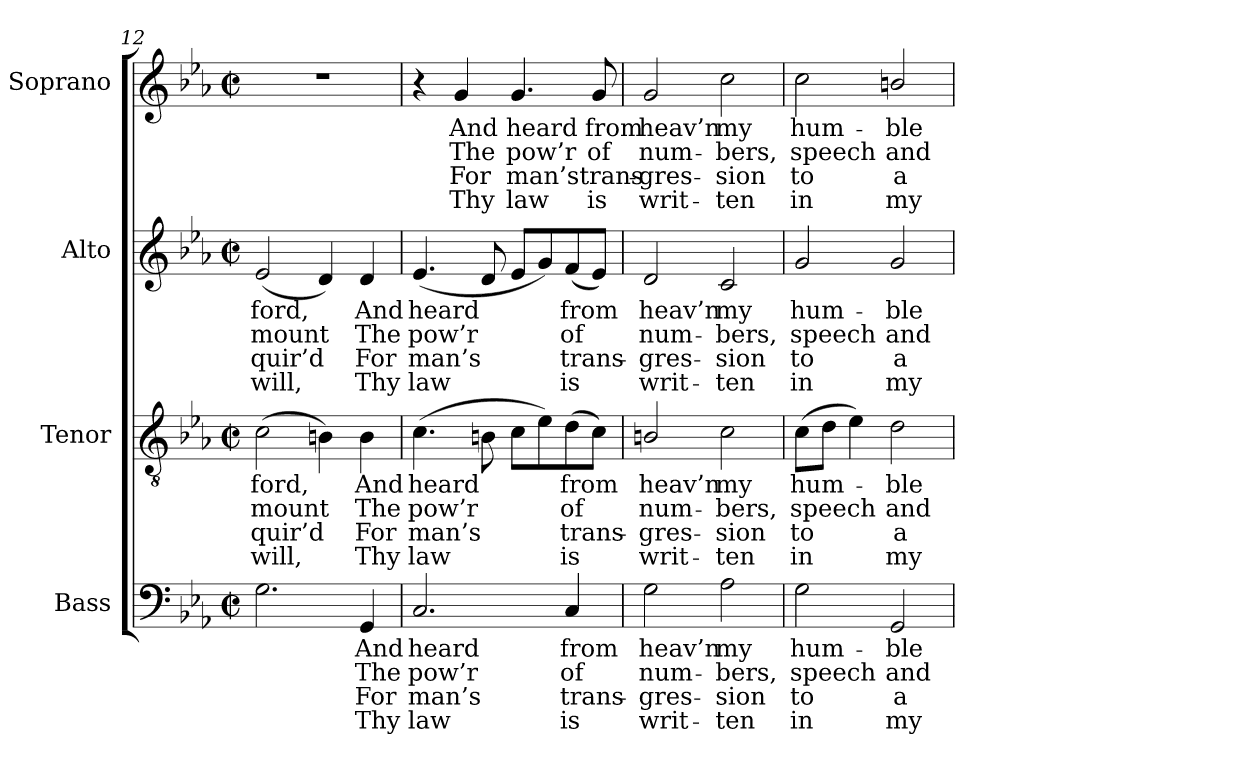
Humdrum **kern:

**kern	**text	**text	**text	**text	**kern	**text	**text	**text	**text	**kern	**text	**text	**text	**text	**kern	**text	**text	**text	**text
*part4	*part4	*part4	*part4	*part4	*part3	*part3	*part3	*part3	*part3	*part2	*part2	*part2	*part2	*part2	*part1	*part1	*part1	*part1	*part1
*staff4	*staff4	*staff4	*staff4	*staff4	*staff3	*staff3	*staff3	*staff3	*staff3	*staff2	*staff2	*staff2	*staff2	*staff2	*staff1	*staff1	*staff1	*staff1	*staff1
*I"Bass	*	*	*	*	*I"Tenor	*	*	*	*	*I"Alto	*	*	*	*	*I"Soprano	*	*	*	*
*I'B.	*	*	*	*	*I'T.	*	*	*	*	*I'A.	*	*	*	*	*I'S.	*	*	*	*
*clefF4	*	*	*	*	*clefGv2	*	*	*	*	*clefG2	*	*	*	*	*clefG2	*	*	*	*
*	*	*	*	*	*ITrd7c12	*	*	*	*	*	*	*	*	*	*	*	*	*	*
*k[b-e-a-]	*	*	*	*	*k[b-e-a-]	*	*	*	*	*k[b-e-a-]	*	*	*	*	*k[b-e-a-]	*	*	*	*
*E-:	*	*	*	*	*E-:	*	*	*	*	*E-:	*	*	*	*	*E-:	*	*	*	*
*M2/2	*	*	*	*	*M2/2	*	*	*	*	*M2/2	*	*	*	*	*M2/2	*	*	*	*
*met(c|)	*	*	*	*	*met(c|)	*	*	*	*	*met(c|)	*	*	*	*	*met(c|)	*	*	*	*
=12	=12	=12	=12	=12	=12	=12	=12	=12	=12	=12	=12	=12	=12	=12	=12	=12	=12	=12	=12
!	!	!	!	!	!	!LO:LY:b:color=#000000	!LO:LY:b:color=#000000	!LO:LY:b:color=#000000	!LO:LY:b:color=#000000	!	!	!	!	!	!	!	!	!	!
!	!	!	!	!	!	!	!	!	!	!	!LO:LY:b:color=#000000	!LO:LY:b:color=#000000	!LO:LY:b:color=#000000	!LO:LY:b:color=#000000	!	!	!	!	!
2.Gi\	.	.	.	.	(2Ci\	-ford,	-mount	quir’d	will,	(2e-i/	-ford,	-mount	quir’d	will,	1r	.	.	.	.
.	.	.	.	.	4BBni\)	.	.	.	.	4di/)	.	.	.	.	.	.	.	.	.
!	!LO:LY:b:color=#000000	!LO:LY:b:color=#000000	!LO:LY:b:color=#000000	!LO:LY:b:color=#000000	!	!	!	!	!	!	!	!	!	!	!	!	!	!	!
!	!	!	!	!	!	!LO:LY:b:color=#000000	!LO:LY:b:color=#000000	!LO:LY:b:color=#000000	!LO:LY:b:color=#000000	!	!	!	!	!	!	!	!	!	!
!	!	!	!	!	!	!	!	!	!	!	!LO:LY:b:color=#000000	!LO:LY:b:color=#000000	!LO:LY:b:color=#000000	!LO:LY:b:color=#000000	!	!	!	!	!
4GGi/	And	The	For	Thy	4BBi\	And	The	For	Thy	4di/	And	The	For	Thy	.	.	.	.	.
=13	=13	=13	=13	=13	=13	=13	=13	=13	=13	=13	=13	=13	=13	=13	=13	=13	=13	=13	=13
!	!LO:LY:b:color=#000000	!LO:LY:b:color=#000000	!LO:LY:b:color=#000000	!LO:LY:b:color=#000000	!	!	!	!	!	!	!	!	!	!	!	!	!	!	!
!	!	!	!	!	!	!LO:LY:b:color=#000000	!LO:LY:b:color=#000000	!LO:LY:b:color=#000000	!LO:LY:b:color=#000000	!	!	!	!	!	!	!	!	!	!
!	!	!	!	!	!	!	!	!	!	!	!LO:LY:b:color=#000000	!LO:LY:b:color=#000000	!LO:LY:b:color=#000000	!LO:LY:b:color=#000000	!	!	!	!	!
2.Ci/	heard	pow’r	man’s	law	(4.Ci\	heard	pow’r	man’s	law	(4.e-i/	heard	pow’r	man’s	law	4r	.	.	.	.
!	!	!	!	!	!	!	!	!	!	!	!	!	!	!	!	!LO:LY:b:color=#000000	!LO:LY:b:color=#000000	!LO:LY:b:color=#000000	!LO:LY:b:color=#000000
.	.	.	.	.	.	.	.	.	.	.	.	.	.	.	4gi/	And	The	For	Thy
.	.	.	.	.	8BBni\	.	.	.	.	8di/	.	.	.	.	.	.	.	.	.
!	!	!	!	!	!	!	!	!	!	!	!	!	!	!	!	!LO:LY:b:color=#000000	!LO:LY:b:color=#000000	!LO:LY:b:color=#000000	!LO:LY:b:color=#000000
.	.	.	.	.	8Ci\L	.	.	.	.	8e-i/L	.	.	.	.	4.gi/	heard	pow’r	man’s	law
.	.	.	.	.	8E-i\)	.	.	.	.	8gi/)	.	.	.	.	.	.	.	.	.
!	!LO:LY:b:color=#000000	!LO:LY:b:color=#000000	!LO:LY:b:color=#000000	!LO:LY:b:color=#000000	!	!	!	!	!	!	!	!	!	!	!	!	!	!	!
!	!	!	!	!	!	!LO:LY:b:color=#000000	!LO:LY:b:color=#000000	!LO:LY:b:color=#000000	!LO:LY:b:color=#000000	!	!	!	!	!	!	!	!	!	!
!	!	!	!	!	!	!	!	!	!	!	!LO:LY:b:color=#000000	!LO:LY:b:color=#000000	!LO:LY:b:color=#000000	!LO:LY:b:color=#000000	!	!	!	!	!
4Ci/	from	of	trans-	-is	(8Di\	from	of	trans-	-is	(8fi/	from	of	trans-	-is	.	.	.	.	.
!	!	!	!	!	!	!	!	!	!	!	!	!	!	!	!	!LO:LY:b:color=#000000	!LO:LY:b:color=#000000	!LO:LY:b:color=#000000	!LO:LY:b:color=#000000
.	.	.	.	.	8Ci\J)	.	.	.	.	8e-i/J)	.	.	.	.	8gi/	from	of	trans-	-is
=14	=14	=14	=14	=14	=14	=14	=14	=14	=14	=14	=14	=14	=14	=14	=14	=14	=14	=14	=14
!	!LO:LY:b:color=#000000	!LO:LY:b:color=#000000	!LO:LY:b:color=#000000	!LO:LY:b:color=#000000	!	!	!	!	!	!	!	!	!	!	!	!	!	!	!
!	!	!	!	!	!	!LO:LY:b:color=#000000	!LO:LY:b:color=#000000	!LO:LY:b:color=#000000	!LO:LY:b:color=#000000	!	!	!	!	!	!	!	!	!	!
!	!	!	!	!	!	!	!	!	!	!	!LO:LY:b:color=#000000	!LO:LY:b:color=#000000	!LO:LY:b:color=#000000	!LO:LY:b:color=#000000	!	!	!	!	!
!	!	!	!	!	!	!	!	!	!	!	!	!	!	!	!	!LO:LY:b:color=#000000	!LO:LY:b:color=#000000	!LO:LY:b:color=#000000	!LO:LY:b:color=#000000
2Gi\	heav’n	num-	gres-	-writ-	2BBni/	heav’n	num-	gres-	-writ-	2di/	heav’n	num-	gres-	-writ-	2gi/	heav’n	num-	gres-	-writ-
!	!LO:LY:b:color=#000000	!LO:LY:b:color=#000000	!LO:LY:b:color=#000000	!LO:LY:b:color=#000000	!	!	!	!	!	!	!	!	!	!	!	!	!	!	!
!	!	!	!	!	!	!LO:LY:b:color=#000000	!LO:LY:b:color=#000000	!LO:LY:b:color=#000000	!LO:LY:b:color=#000000	!	!	!	!	!	!	!	!	!	!
!	!	!	!	!	!	!	!	!	!	!	!LO:LY:b:color=#000000	!LO:LY:b:color=#000000	!LO:LY:b:color=#000000	!LO:LY:b:color=#000000	!	!	!	!	!
!	!	!	!	!	!	!	!	!	!	!	!	!	!	!	!	!LO:LY:b:color=#000000	!LO:LY:b:color=#000000	!LO:LY:b:color=#000000	!LO:LY:b:color=#000000
2A-i\	my	-bers,	-sion	ten	2Ci\	my	-bers,	-sion	ten	2ci/	my	-bers,	-sion	ten	2cci\	my	-bers,	-sion	ten
=15	=15	=15	=15	=15	=15	=15	=15	=15	=15	=15	=15	=15	=15	=15	=15	=15	=15	=15	=15
!	!LO:LY:b:color=#000000	!LO:LY:b:color=#000000	!LO:LY:b:color=#000000	!LO:LY:b:color=#000000	!	!	!	!	!	!	!	!	!	!	!	!	!	!	!
!	!	!	!	!	!	!LO:LY:b:color=#000000	!LO:LY:b:color=#000000	!LO:LY:b:color=#000000	!LO:LY:b:color=#000000	!	!	!	!	!	!	!	!	!	!
!	!	!	!	!	!	!	!	!	!	!	!LO:LY:b:color=#000000	!LO:LY:b:color=#000000	!LO:LY:b:color=#000000	!LO:LY:b:color=#000000	!	!	!	!	!
!	!	!	!	!	!	!	!	!	!	!	!	!	!	!	!	!LO:LY:b:color=#000000	!LO:LY:b:color=#000000	!LO:LY:b:color=#000000	!LO:LY:b:color=#000000
2Gi\	hum-	speech	to	in	(8Ci\L	hum-	speech	to	in	2gi/	hum-	speech	to	in	2cci\	hum-	speech	to	in
.	.	.	.	.	8Di\J	.	.	.	.	.	.	.	.	.	.	.	.	.	.
.	.	.	.	.	4E-i\)	.	.	.	.	.	.	.	.	.	.	.	.	.	.
!	!LO:LY:b:color=#000000	!LO:LY:b:color=#000000	!LO:LY:b:color=#000000	!LO:LY:b:color=#000000	!	!	!	!	!	!	!	!	!	!	!	!	!	!	!
!	!	!	!	!	!	!LO:LY:b:color=#000000	!LO:LY:b:color=#000000	!LO:LY:b:color=#000000	!LO:LY:b:color=#000000	!	!	!	!	!	!	!	!	!	!
!	!	!	!	!	!	!	!	!	!	!	!LO:LY:b:color=#000000	!LO:LY:b:color=#000000	!LO:LY:b:color=#000000	!LO:LY:b:color=#000000	!	!	!	!	!
!	!	!	!	!	!	!	!	!	!	!	!	!	!	!	!	!LO:LY:b:color=#000000	!LO:LY:b:color=#000000	!LO:LY:b:color=#000000	!LO:LY:b:color=#000000
2GGi/	-ble	and	a-	-my	2Di\	-ble	and	a-	-my	2gi/	-ble	and	a-	-my	2bni/	-ble	and	a-	-my
=	=	=	=	=	=	=	=	=	=	=	=	=	=	=	=	=	=	=	=
*-	*-	*-	*-	*-	*-	*-	*-	*-	*-	*-	*-	*-	*-	*-	*-	*-	*-	*-	*-
